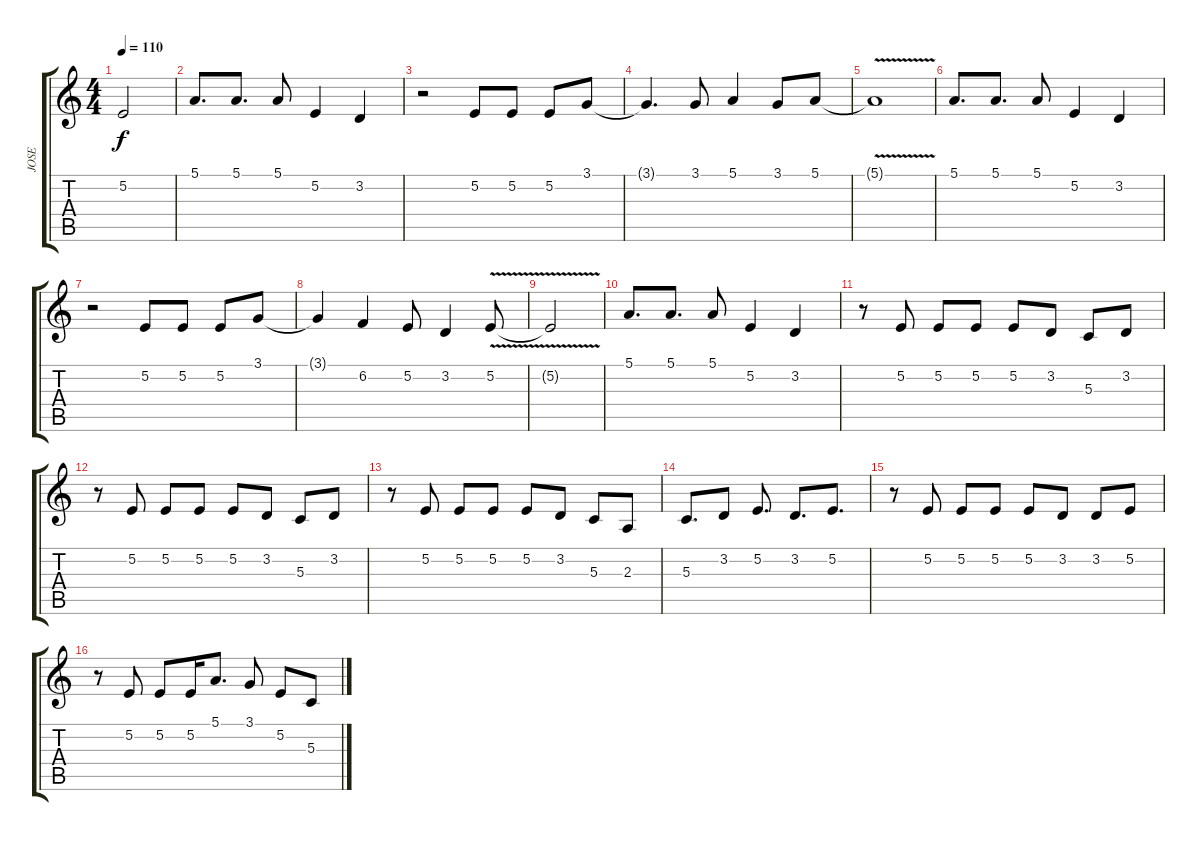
\track ("JOSE" "JOSE") {instrument synthbrass1}
\staff {score tabs}
\tuning (E4 B3 G3 D3 A2 E2) {hide}
\ts (4 4)
\tempo 110
\clef g2
\ks c
5.2{t}.2{dy f} |
5.1.8{d} 5.1.8{d} 5.1.8 5.2.4 3.2.4 |
r.2 5.2.8 5.2.8 5.2.8 3.1.8 |
3.1{t}.4{d} 3.1.8 5.1.4 3.1.8 5.1.8 |
5.1{v t}.1 |
5.1.8{d} 5.1.8{d} 5.1.8 5.2.4 3.2.4 |
r.2 5.2.8 5.2.8 5.2.8 3.1.8 |
3.1{t}.4 6.2.4 5.2.8 3.2.4 5.2{v}.8 |
5.2{t}.2 |
5.1.8{d} 5.1.8{d} 5.1.8 5.2.4 3.2.4 |
r.8 5.2.8 5.2.8 5.2.8 5.2.8 3.2.8 5.3.8 3.2.8 |
r.8 5.2.8 5.2.8 5.2.8 5.2.8 3.2.8 5.3.8 3.2.8 |
r.8 5.2.8 5.2.8 5.2.8 5.2.8 3.2.8 5.3.8 2.3.8 |
5.3.8{d} 3.2.8 5.2.8{d} 3.2.8{d} 5.2.8{d} |
r.8 5.2.8 5.2.8 5.2.8 5.2.8 3.2.8 3.2.8 5.2.8 |
r.8 5.2.8 5.2.8 5.2.16 5.1.8{d} 3.1.8 5.2.8 5.3.8
